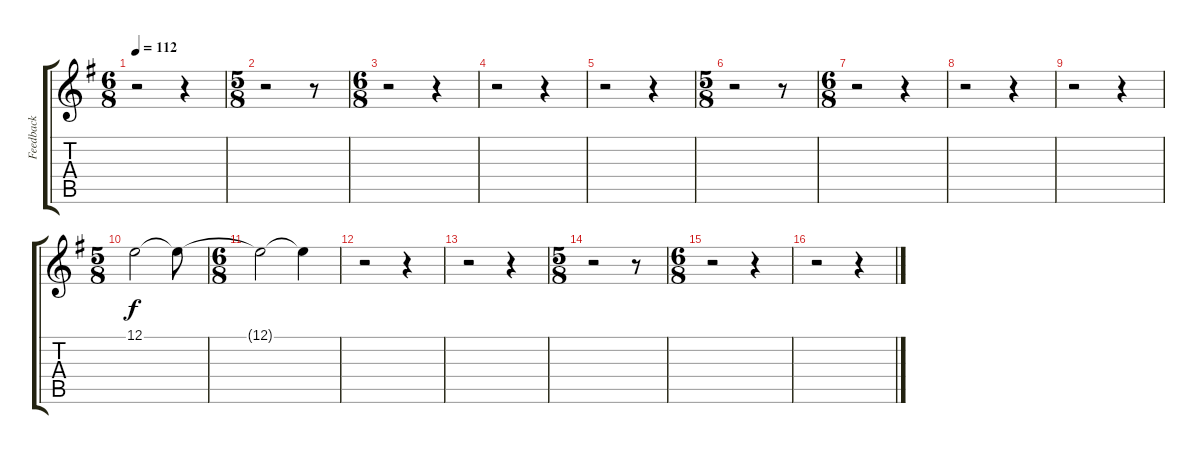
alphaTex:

\track ("Feedback" "Feedback") {instrument lead1square}
\staff {score tabs}
\tuning (E4 B3 G3 D3 A2 E2) {hide}
\ts (6 8)
\tempo 112
\clef g2
\ks g
r.2{dy f} r.4 |
\ts (5 8)
r.2 r.8 |
\ts (6 8)
r.2 r.4 |
r.2 r.4 |
r.2 r.4 |
\ts (5 8)
r.2 r.8 |
\ts (6 8)
r.2 r.4 |
r.2 r.4 |
r.2 r.4 |
\ts (5 8)
12.1.2 12.1{t}.8 |
\ts (6 8)
12.1{t}.2 12.1{t}.4 |
r.2 r.4 |
r.2 r.4 |
\ts (5 8)
r.2 r.8 |
\ts (6 8)
r.2 r.4 |
r.2 r.4
